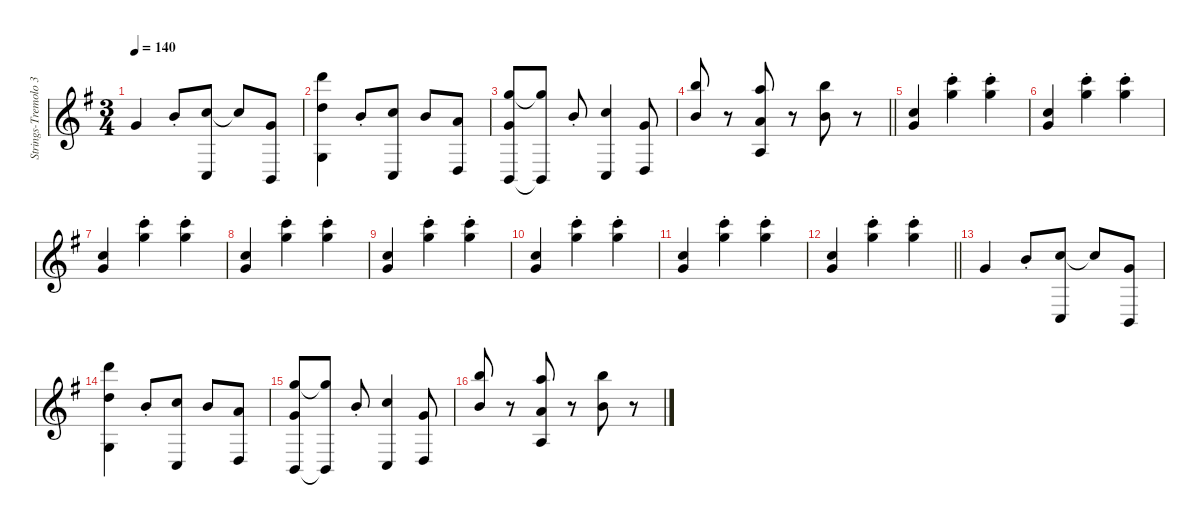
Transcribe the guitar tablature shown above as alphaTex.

\defaultSystemsLayout 8
\hideDynamics
\bracketExtendMode groupsimilarinstruments
\firstSystemTrackNameMode fullname
\otherSystemsTrackNameOrientation horizontal
\track ("Strings-Tremolo 3" "vln.") {defaultSystemsLayout 8 instrument tremolostrings}
\staff {score}
\tuning (E4 B3 G3 D3 A2 E2)
\ts (3 4)
\tempo 140
\clef g2
\ks g
8.2{acc forcenatural}.4{dy mp beam Up} 7.1{st acc forcenatural}.8{beam Up} (8.1{acc forcenatural} 8.6{acc forcenatural}).8{beam Up} 8.1{t acc forcenatural}.8{dy f beam Up} (8.2{acc forcenatural} 7.6{acc forcenatural}).8{dy mp beam Up} |
(22.1{acc forcenatural} 15.2{acc forcenatural} 15.6{acc forcenatural}).4{beam Down} 7.1{st acc forcenatural}.8{beam Up} (8.1{acc forcenatural} 8.6{acc forcenatural}).8{beam Up} 7.1{acc forcenatural}.8{beam Up} (10.2{acc forcenatural} 10.6{acc forcenatural}).8{beam Up} |
(15.1{acc forcenatural} 8.2{acc forcenatural} 7.6{acc forcenatural}).8{beam Up} (15.1{t acc forcenatural} 7.6{t acc forcenatural}).8{dy f beam Up} 7.1{st acc forcenatural}.8{dy mp beam Up} (8.1{acc forcenatural} 8.6{acc forcenatural}).4{beam Up} (8.2{acc forcenatural} 10.6{acc forcenatural}).8{beam Up} |
\barLineRight lightlight
(19.1{acc forcenatural} 12.2{acc forcenatural}).8{beam Up} r.8{beam Up} (17.1{acc forcenatural} 10.2{acc forcenatural} 7.4{acc forcenatural}).8{beam Up} r.8{beam Up} (19.1{acc forcenatural} 12.2{acc forcenatural}).8{beam Down} r.8{beam Down} |
(13.2{acc forcenatural} 12.3{acc forcenatural}).4{dy f beam Up} (20.1{st acc forcenatural} 20.2{st acc forcenatural}).4{beam Down} (20.1{st acc forcenatural} 20.2{st acc forcenatural}).4{beam Down} |
(13.2{acc forcenatural} 12.3{acc forcenatural}).4{beam Up} (20.1{st acc forcenatural} 20.2{st acc forcenatural}).4{beam Down} (20.1{st acc forcenatural} 20.2{st acc forcenatural}).4{beam Down} |
(13.2{acc forcenatural} 12.3{acc forcenatural}).4{beam Up} (20.1{st acc forcenatural} 20.2{st acc forcenatural}).4{beam Down} (20.1{st acc forcenatural} 20.2{st acc forcenatural}).4{beam Down} |
(13.2{acc forcenatural} 12.3{acc forcenatural}).4{beam Up} (20.1{st acc forcenatural} 20.2{st acc forcenatural}).4{beam Down} (20.1{st acc forcenatural} 20.2{st acc forcenatural}).4{beam Down} |
(13.2{acc forcenatural} 12.3{acc forcenatural}).4{beam Up} (20.1{st acc forcenatural} 20.2{st acc forcenatural}).4{beam Down} (20.1{st acc forcenatural} 20.2{st acc forcenatural}).4{beam Down} |
(13.2{acc forcenatural} 12.3{acc forcenatural}).4{beam Up} (20.1{st acc forcenatural} 20.2{st acc forcenatural}).4{beam Down} (20.1{st acc forcenatural} 20.2{st acc forcenatural}).4{beam Down} |
(13.2{acc forcenatural} 12.3{acc forcenatural}).4{beam Up} (20.1{st acc forcenatural} 20.2{st acc forcenatural}).4{beam Down} (20.1{st acc forcenatural} 20.2{st acc forcenatural}).4{beam Down} |
\barLineRight lightlight
(13.2{acc forcenatural} 12.3{acc forcenatural}).4{beam Up} (20.1{st acc forcenatural} 20.2{st acc forcenatural}).4{beam Down} (20.1{st acc forcenatural} 20.2{st acc forcenatural}).4{beam Down} |
8.2{acc forcenatural}.4{dy mp beam Up} 7.1{st acc forcenatural}.8{beam Up} (8.1{acc forcenatural} 8.6{acc forcenatural}).8{beam Up} 8.1{t acc forcenatural}.8{dy f beam Up} (8.2{acc forcenatural} 7.6{acc forcenatural}).8{dy mp beam Up} |
(22.1{acc forcenatural} 15.2{acc forcenatural} 15.6{acc forcenatural}).4{beam Down} 7.1{st acc forcenatural}.8{beam Up} (8.1{acc forcenatural} 8.6{acc forcenatural}).8{beam Up} 7.1{acc forcenatural}.8{beam Up} (10.2{acc forcenatural} 10.6{acc forcenatural}).8{beam Up} |
(15.1{acc forcenatural} 8.2{acc forcenatural} 7.6{acc forcenatural}).8{beam Up} (15.1{t acc forcenatural} 7.6{t acc forcenatural}).8{dy f beam Up} 7.1{st acc forcenatural}.8{dy mp beam Up} (8.1{acc forcenatural} 8.6{acc forcenatural}).4{beam Up} (8.2{acc forcenatural} 10.6{acc forcenatural}).8{beam Up} |
(19.1{acc forcenatural} 12.2{acc forcenatural}).8{beam Up} r.8{beam Up} (17.1{acc forcenatural} 10.2{acc forcenatural} 7.4{acc forcenatural}).8{beam Up} r.8{beam Up} (19.1{acc forcenatural} 12.2{acc forcenatural}).8{beam Down} r.8{beam Down}
